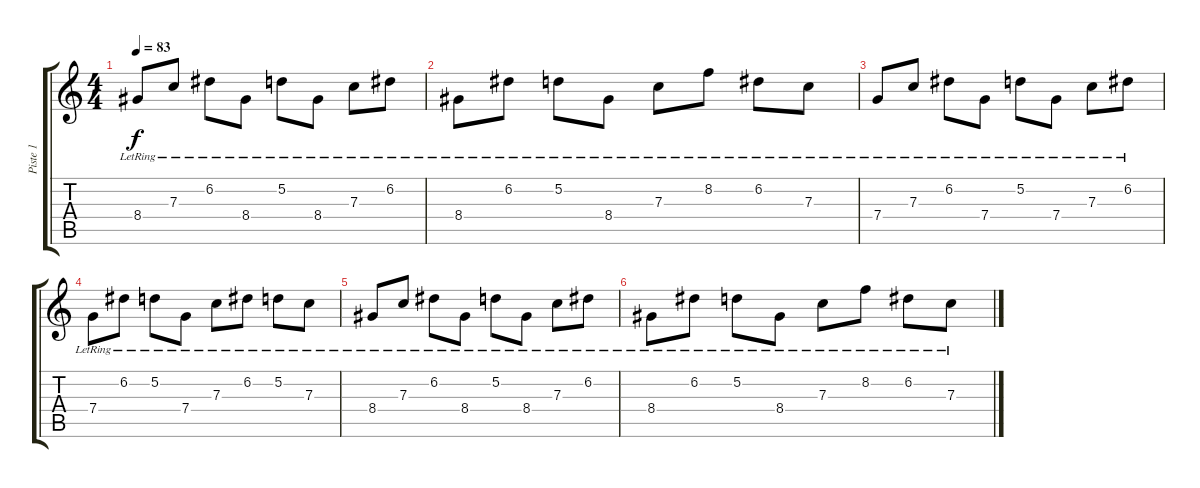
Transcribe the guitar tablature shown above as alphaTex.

\track ("Piste 1" "Piste 1") {instrument distortionguitar}
\staff {score tabs}
\tuning (D4 A3 F3 C3 G2 D2) {hide}
\ts (4 4)
\tempo 83
\clef g2
\ks c
8.4{lr}.8{dy f} 7.3{lr}.8 6.2{lr}.8 8.4{lr}.8 5.2{lr}.8 8.4{lr}.8 7.3{lr}.8 6.2{lr}.8 |
8.4{lr}.8 6.2{lr}.8 5.2{lr}.8 8.4{lr}.8 7.3{lr}.8 8.2{lr}.8 6.2{lr}.8 7.3{lr}.8 |
7.4{lr}.8{instrument distortionguitar} 7.3{lr}.8 6.2{lr}.8 7.4{lr}.8 5.2{lr}.8 7.4{lr}.8 7.3{lr}.8 6.2{lr}.8 |
7.4{lr}.8 6.2{lr}.8 5.2{lr}.8 7.4{lr}.8 7.3{lr}.8 6.2{lr}.8 5.2{lr}.8 7.3{lr}.8 |
8.4{lr}.8 7.3{lr}.8 6.2{lr}.8 8.4{lr}.8 5.2{lr}.8 8.4{lr}.8 7.3{lr}.8 6.2{lr}.8 |
8.4{lr}.8 6.2{lr}.8 5.2{lr}.8 8.4{lr}.8 7.3{lr}.8 8.2{lr}.8 6.2{lr}.8 7.3{lr}.8
